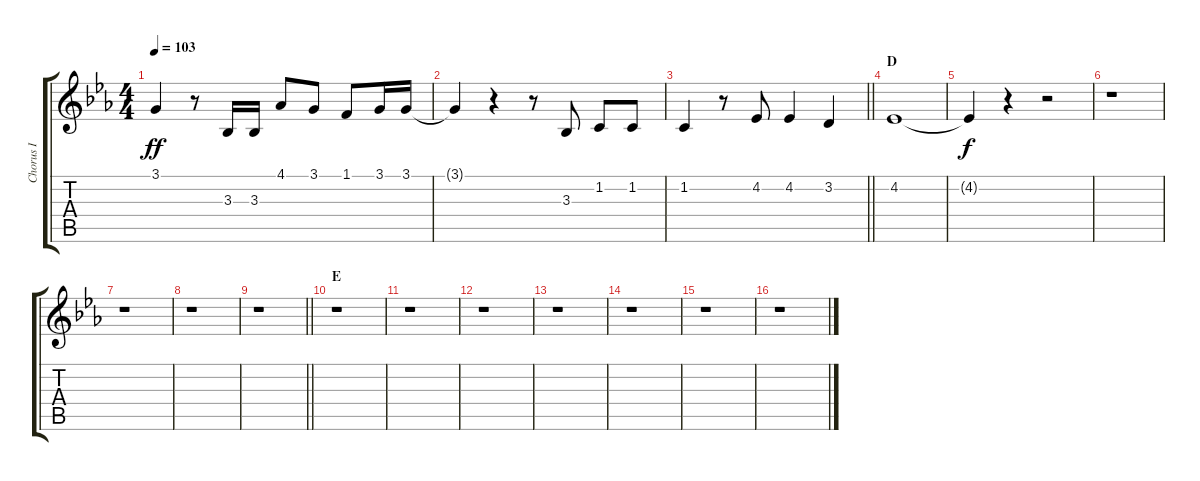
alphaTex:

\track ("Chorus I" "Chorus I") {instrument voiceoohs}
\staff {score tabs}
\tuning (E4 B3 G3 D3 A2 E2) {hide}
\ts (4 4)
\tempo 103
\clef g2
\ks eb
3.1{t}.4{dy ff} r.8 3.3.16 3.3.16 4.1.8 3.1.8 1.1.8 3.1.16 3.1.16 |
3.1{t}.4 r.4 r.8 3.3.8 1.2.8 1.2.8 |
\barLineRight lightlight
1.2.4 r.8 4.2.8 4.2.4 3.2.4 |
\section ("" "D")
4.2.1 |
4.2{t}.4{dy f} r.4 r.2 |
r.1 |
r.1 |
r.1 |
\barLineRight lightlight
r.1 |
\section ("" "E")
r.1 |
r.1 |
r.1 |
r.1 |
r.1 |
r.1 |
r.1
